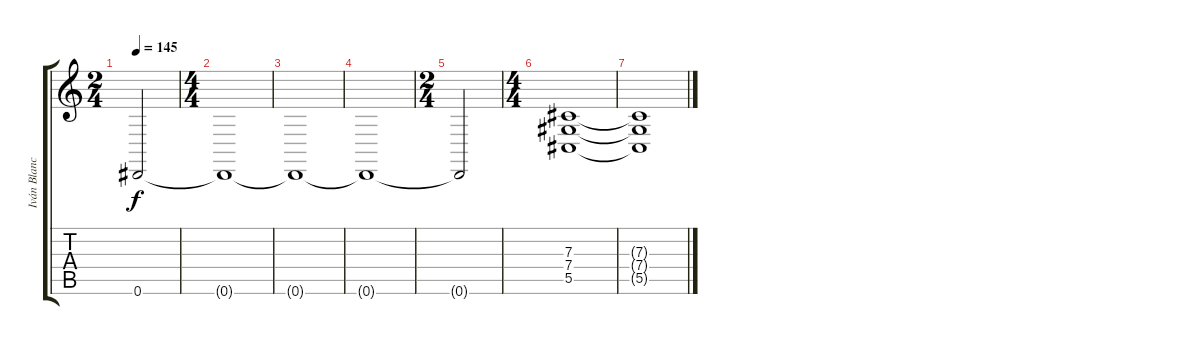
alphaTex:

\track ("Iván Blanco (II)" "Iván Blanc") {instrument choiraahs}
\staff {score tabs}
\tuning (Eb4 Bb3 Gb3 Db3 Ab2 Eb2) {hide}
\ts (2 4)
\tempo 145
\clef g2
\ks c
0.6{t}.2{dy f} |
\ts (4 4)
0.6{t}.1 |
0.6{t}.1 |
0.6{t}.1 |
\ts (2 4)
0.6{t}.2 |
\ts (4 4)
(7.3 7.4 5.5).1 |
(7.3{t} 7.4{t} 5.5{t}).1
